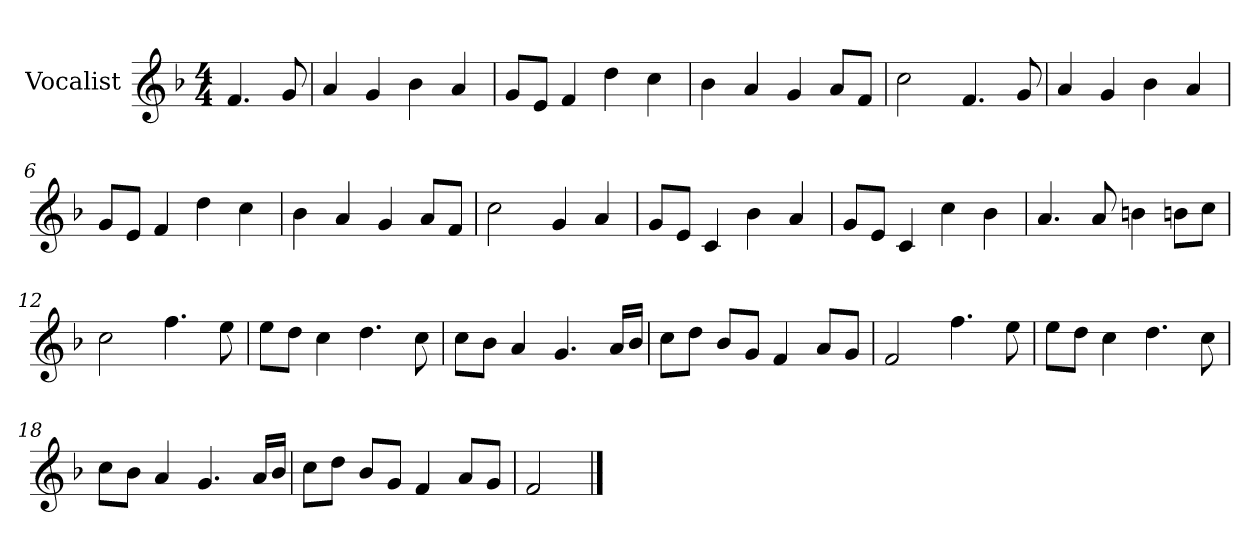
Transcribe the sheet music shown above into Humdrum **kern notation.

**kern
*part1
*staff1
*I"Vocalist
*k[b-]
*F:
*M4/4
=
4.f
8g
=1
4a
4g
4b-
4a
=2
8gL
8eJ
4f
4dd
4cc
=3
4b-
4a
4g
8aL
8fJ
=4
2cc
4.f
8g
=5
4a
4g
4b-
4a
=6
8gL
8eJ
4f
4dd
4cc
=7
4b-
4a
4g
8aL
8fJ
=8
2cc
4g
4a
=9
8gL
8eJ
4c
4b-
4a
=10
8gL
8eJ
4c
4cc
4b-
=11
4.a
8a
4bn
8bnL
8ccJ
=12
2cc
4.ff
8ee
=13
8eeL
8ddJ
4cc
4.dd
8cc
=14
8ccL
8b-J
4a
4.g
16aLL
16b-JJ
=15
8ccL
8ddJ
8b-L
8gJ
4f
8aL
8gJ
=16
2f
4.ff
8ee
=17
8eeL
8ddJ
4cc
4.dd
8cc
=18
8ccL
8b-J
4a
4.g
16aLL
16b-JJ
=19
8ccL
8ddJ
8b-L
8gJ
4f
8aL
8gJ
=20
2f
==
*-
